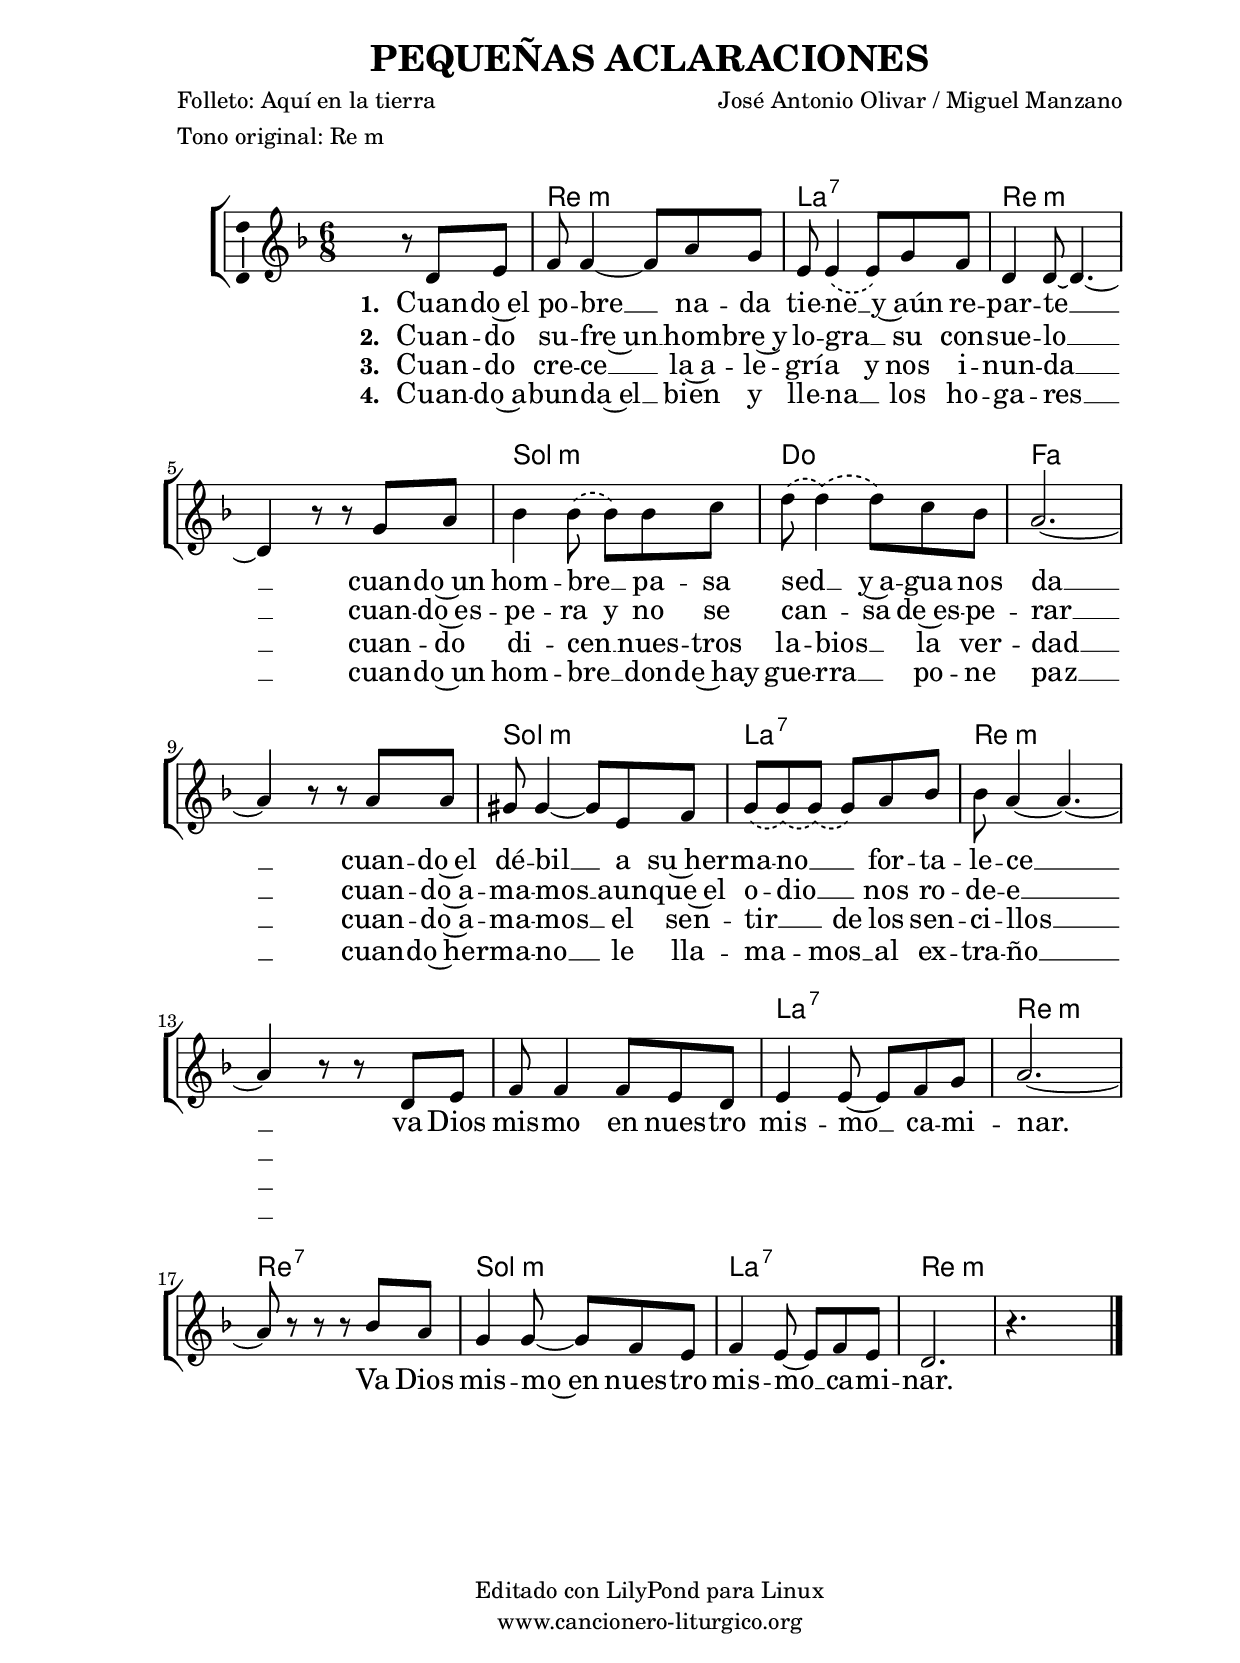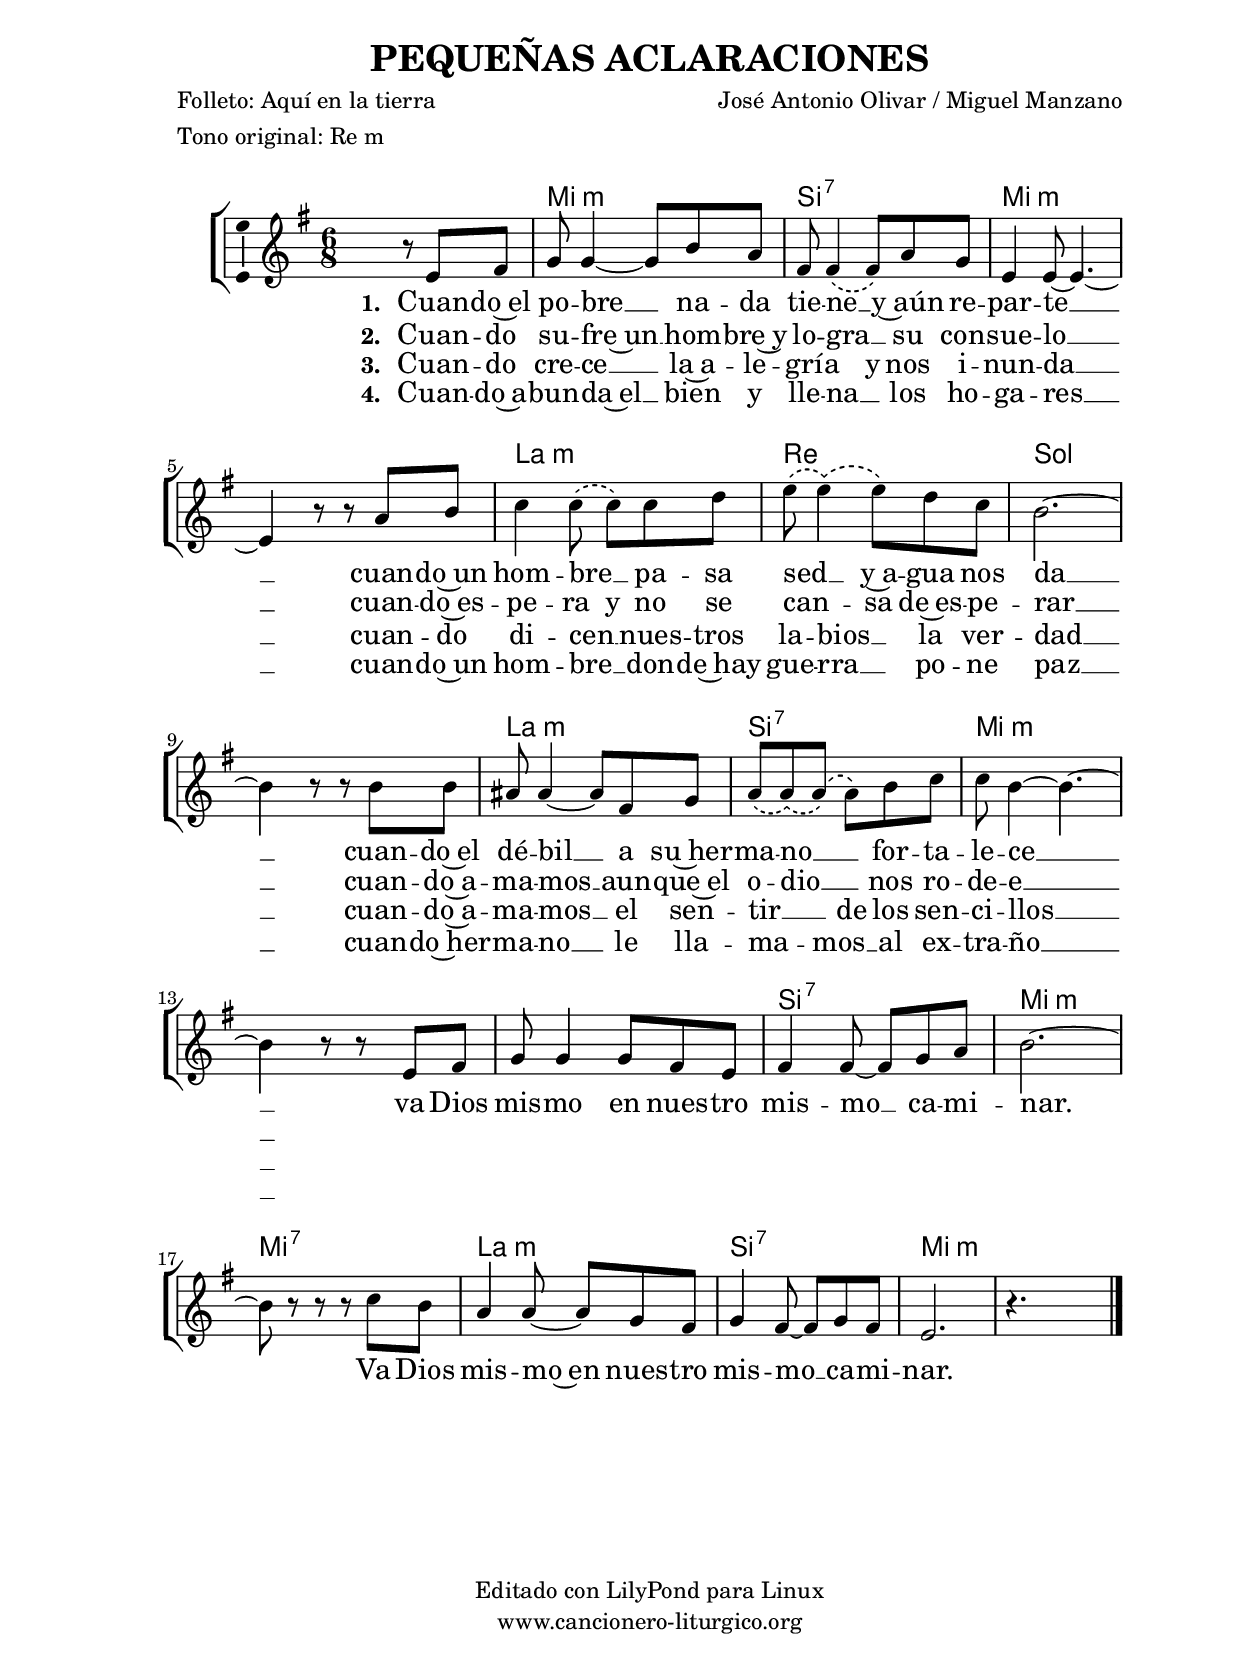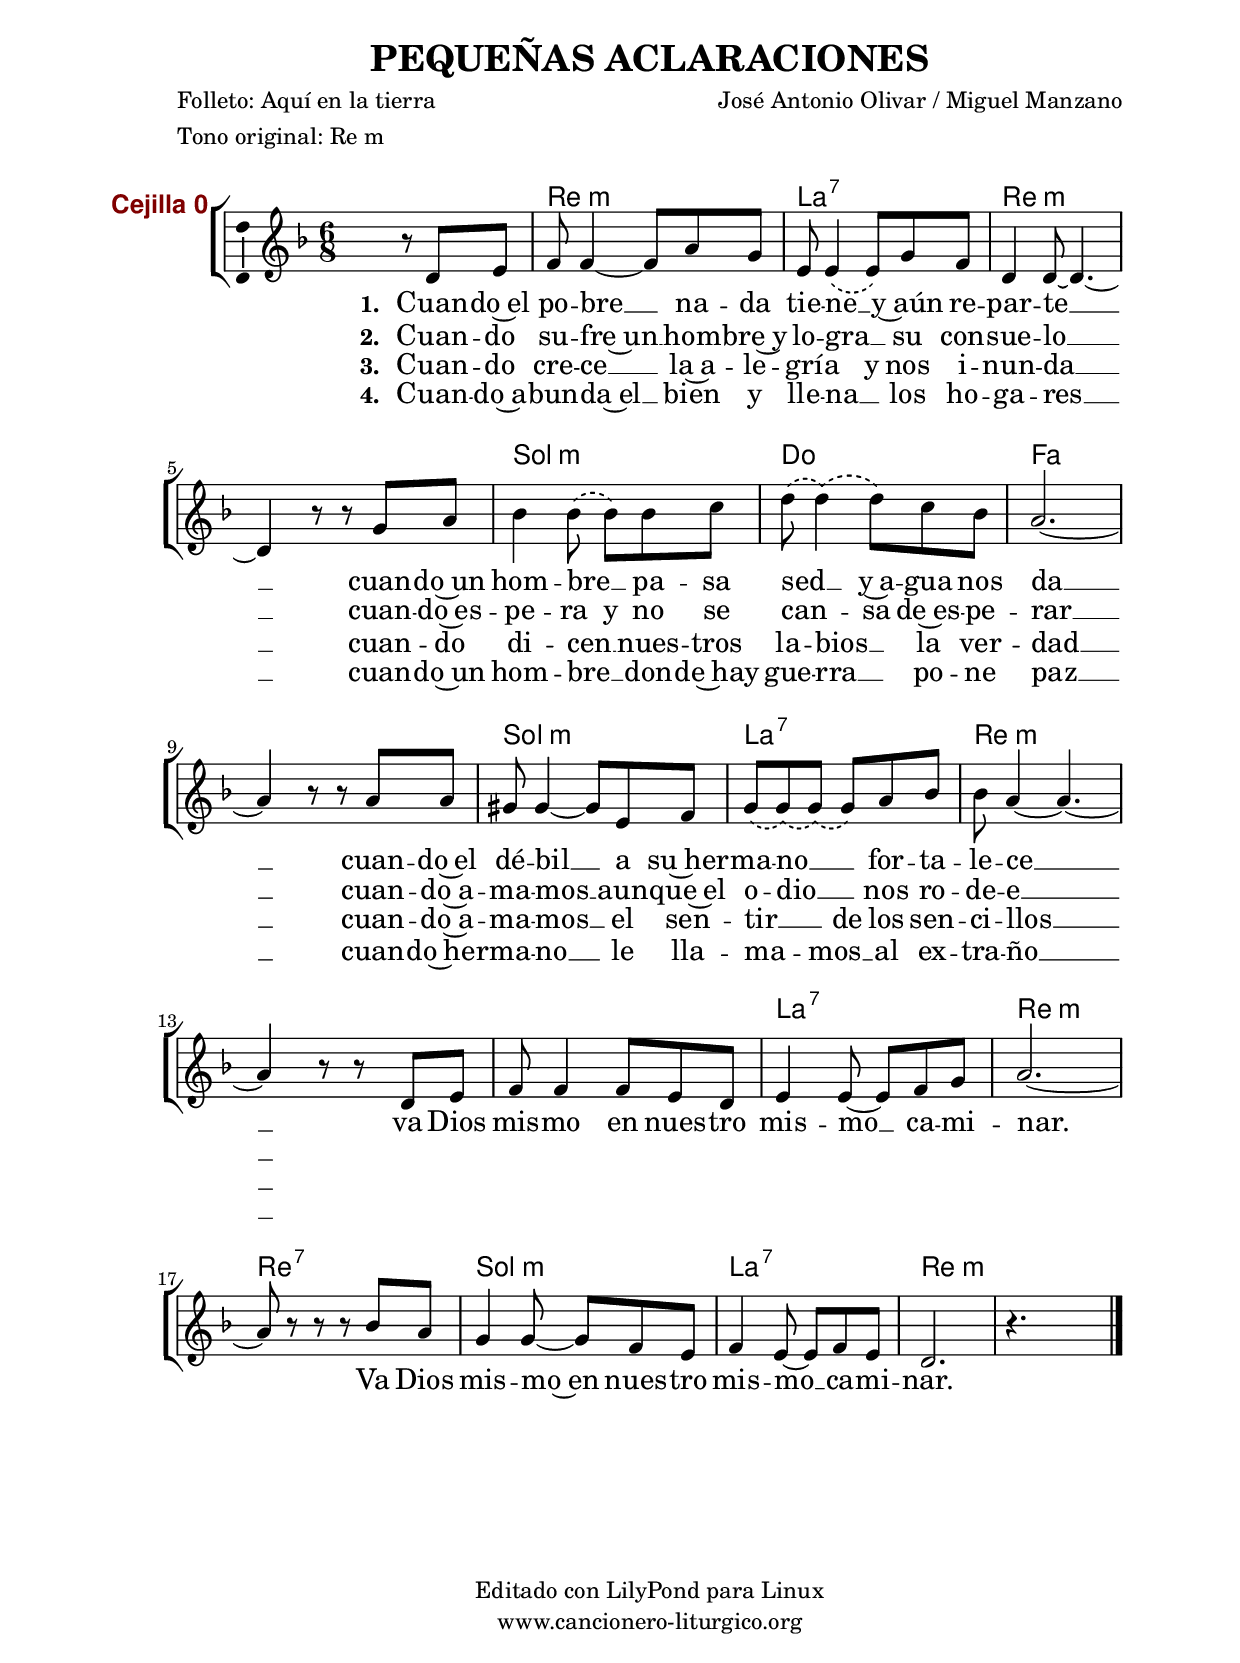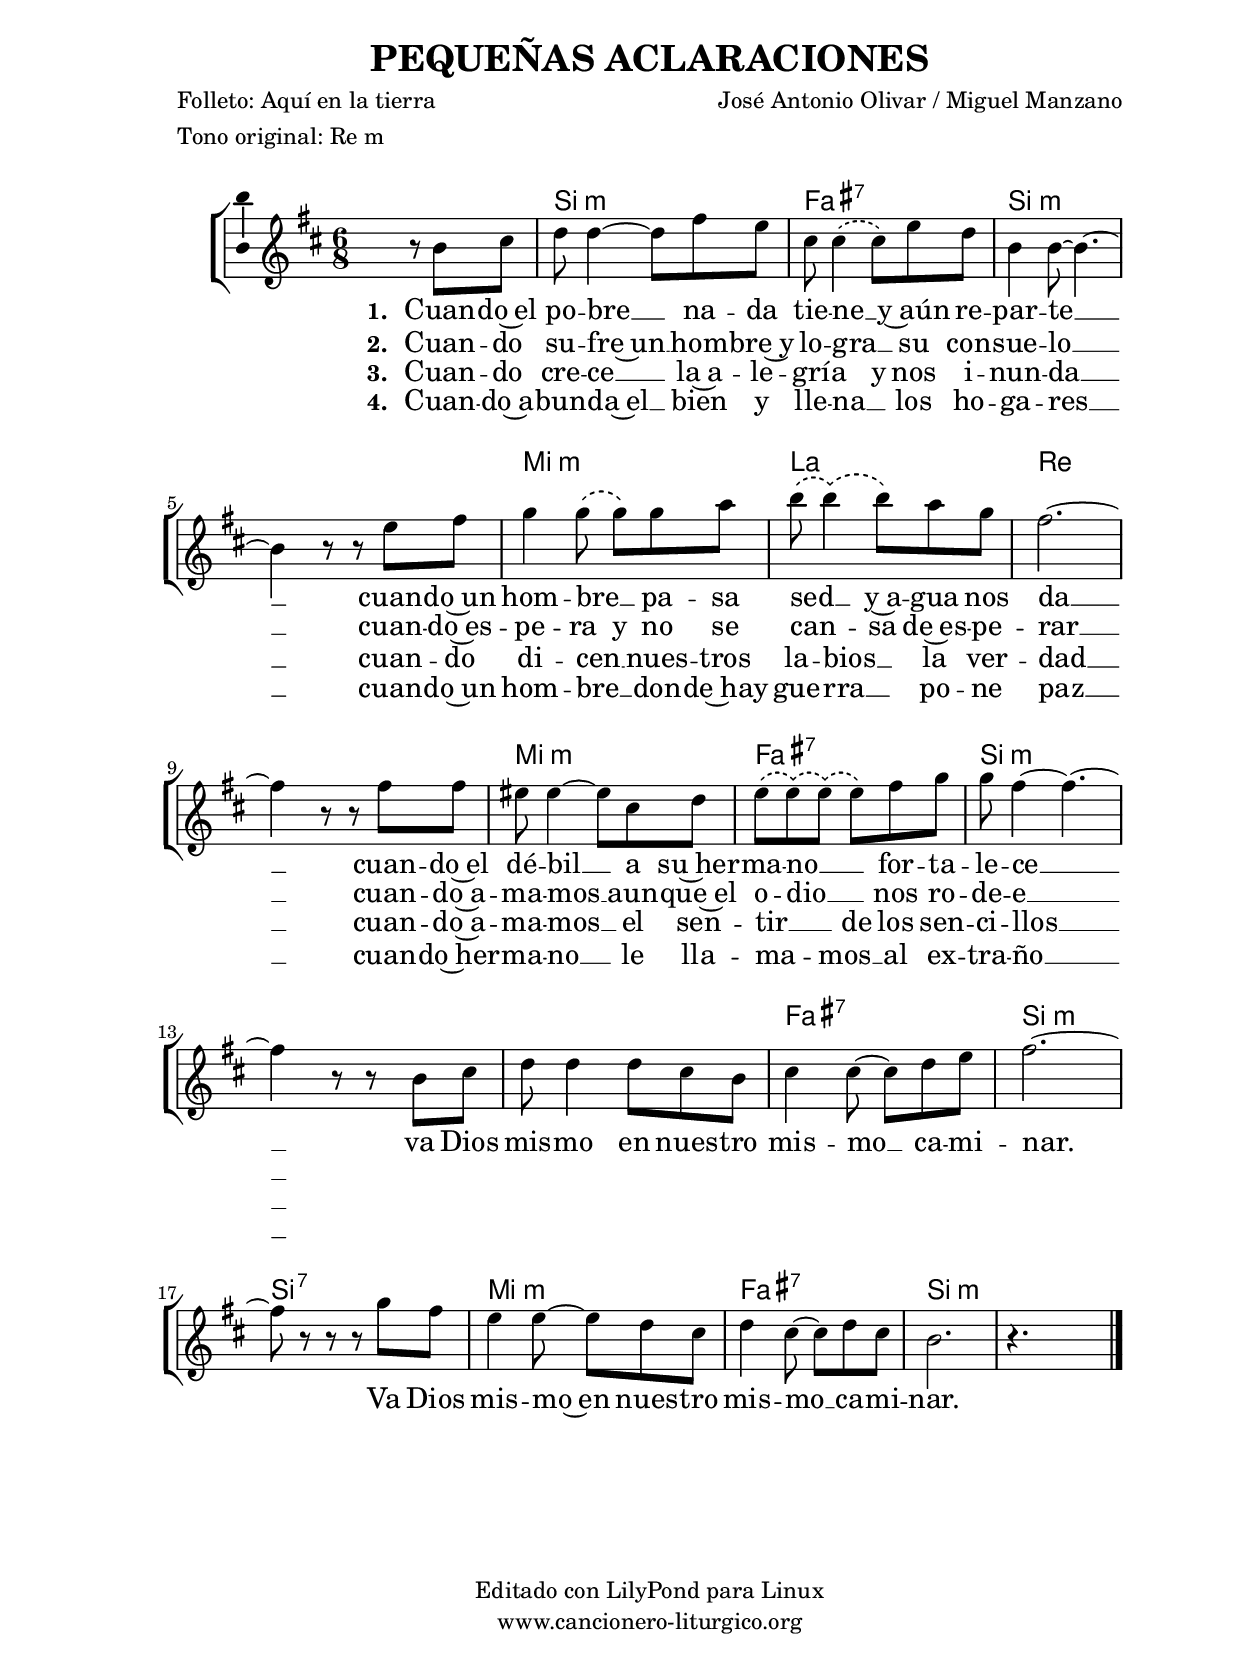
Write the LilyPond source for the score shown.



%versión de lilypond para la que se ha escrito esta partitura:
\version "2.16.0"

	%Tamaño papel
	#(set-default-paper-size "a4")
	%Tamaño partitura
	#(set-global-staff-size 20)
	%No responde al pulsar sobre una nota
	#(ly:set-option 'point-and-click #f)

%parámetros del encabezamiento:
\header {
	title = "PEQUEÑAS ACLARACIONES"
	subtitle = ""
	composer = "José Antonio Olivar / Miguel Manzano"
	poet = "Folleto: Aquí en la tierra"
	meter = "Tono original: Re m"
	arranger = ""
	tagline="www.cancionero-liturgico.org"
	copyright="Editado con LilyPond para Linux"
	tiempo = ""
	usos = "Comunión"
	letra = ""
	}

%parámetros asociados al papel:
\paper  {
	oddHeaderMarkup = \markup {\fill-line { \on-the-fly #not-first-page \fromproperty #'header:title \on-the-fly #not-first-page \fromproperty #'header:composer }}
	evenHeaderMarkup = \markup {\fill-line { \fromproperty #'header:composer \fromproperty #'header:title }}
	#(set-paper-size "a4")
	print-page-number = ##f
	first-page-number = 1
	print-first-page-number = ##f
%	head-separation = 3.0 \cm
	top-margin = 2.0 \cm
	bottom-margin = 0.5\cm
%%%	bottom-margin = -3.5\cm
	left-margin = 3.0 \cm
	line-width = 16.0 \cm 
	indent = 8\mm
	interscoreline = 2.\mm
	between-system-space = 15\mm
%	para que las partituras no llenen la hoja:
	ragged-bottom = ##t
%	idem para la última hoja:
	ragged-last-bottom = ##f
%	para que las partituras llenen el ancho del papel:
	ragged-last = ##f
	after-title-space = 2.5 \cm
%page-count=1
%system-count=6

	%Flexible Vertical Spacing
%	markup-markup-spacing =
%	#'((basic-distance . 15) (minimum-distance . 15) (padding . 3))
	markup-system-spacing =
	#'((basic-distance . 15) (minimum-distance . 15) (padding . 3))
	system-system-spacing =
	#'((basic-distance . 15) (minimum-distance . 15) (padding . 3))
	score-system-spacing =
	#'((basic-distance . 15) (minimum-distance . 15) (padding . 5))
%	top-system-spacing = % header
%	#'((basic-distance . 8) (minimum-distance . 0) (padding . 0))
%	top-markup-spacing =
%	#'((basic-distance . 20) (minimum-distance . 20) (padding . 0))
	last-bottom-spacing = % footer
	#'((basic-distance . 5) (minimum-distance . 5) (padding . 3))
%	score-markup-spacing =
%	#'((basic-distance . 16) (minimum-distance . 13) (padding . 0))

	}


%parámetros que afectan a toda la partitura:
global =  {
	%clave de sol (G):
	\clef G
	%armadura:
%%%	\transpose d e
	\key d \minor
	\tempo 4=100
	\set Score.tempoHideNote = ##t
	}


acordes = {
	\italianChords
	\chordmode {
%%%	\transpose d e
{

s2.
d2.:m a:7
d:m s
g:m c
f s
g:m a:7
d:m

s

%%%s

d:m a:7
d:m

%%%s

d:7
g:m a:7
d:m s

	}
	}
}

melodia = 
%%%\transpose d e
{
	\relative c'{
	\time 6/8

\phrasingSlurDashed

s4. r8 d8 e

f8 f4~f8 a g e e4 \(e8\) g f
d4 d8~d4.~d4 r8 r8 g8 a
bes4 bes8 \(bes8\) bes c d8 \(d4\) \(d8\) c bes
a2.~a4 r8 r a8 a
%\break
gis8 gis4~gis8 e f g8 \(g\) \(g\) \(g\) a bes
bes8 a4~a4.~a4 r8

%%%s4.
%%%\bar ""
%%%\break
%%%s4.

r8 d,8 e
f8 f4 f8 e d e4 e8~e f g
a2.~a8 r8 r

%%%s4.
%%%\bar ""
%%%\break
%%%s4.

r8 bes8 a
g4 g8~g f e f4 e8~e f e
d2. r4. s4.

\bar "|."
	}
	}


texto = \lyricmode {
\set stanza =#"1. " Cuan -- do~el po -- bre __ na -- da tie -- ne __ _ y~aún re -- par -- te __
cuan -- do~un hom -- bre __ _ pa -- sa sed __ _ y~a -- gua nos da __
cuan -- do~el dé -- bil __ a su~her -- ma -- no __ _ _ for -- ta -- le -- ce __
va Dios mis -- mo en nues -- tro mis -- mo __ ca -- mi -- nar.
Va Dios mis -- mo~en nues -- tro mis -- mo __ ca -- mi -- nar.

	}

textodos = \lyricmode {
\set stanza =#"2. " Cuan -- do su -- fre~un __ hom -- bre~y lo -- gra __ _ su con -- sue -- lo __
cuan -- do~es -- pe -- ra y no se can -- _ sa de~es -- pe -- rar __
cuan -- do~a -- ma -- mos __ aun -- que~el o -- dio __ _ _ nos ro -- de -- e __

	}

textotres = \lyricmode {
\set stanza =#"3. " Cuan -- do cre -- ce __ la~a -- le -- grí -- a y nos i -- nun -- da __
cuan -- do di -- cen __ _ nues -- tros la -- bios __ _ la ver -- dad __
cuan -- do~a -- ma -- mos __ el sen -- tir __ _ _ de los sen -- ci -- llos __

	}

textocuatro = \lyricmode {
\set stanza =#"4. " Cuan -- do~a -- bun -- da~el __ bien y lle -- na __ _ los ho -- ga -- res __
cuan -- do~un hom -- bre __ _ don -- de~hay gue -- rra __ _ po -- ne paz __
cuan -- do~her -- ma -- no __ le lla -- ma -- _ mos __ _ al ex -- tra -- ño __

	}


acordesStaff = \context ChordNames = acordesStaff <<
	\set chordChanges = ##t
	\acordes
	>>


%%%%%%%%%%%%%%%%%%%%%%%%%%%%%%%%%%% CEJILLA %%%%%%%%%%%%%%%%%%%%%%%%%%%%%%%%%%%
acordescejilla = {
%%%	\override ChordNames.ChordName #'font-size = #-1
%%%	\override ChordNames.ChordName #'font-series = #'bold
	\transpose c c {
		\acordes
		}
	}

acordescejillaStaff = \context ChordNames = acordescejillaStaff <<
	\set Staff.instrumentName = \markup \with-color #darkred \larger \bold \sans "Cejilla 0"
	\set chordChanges = ##t
	\acordescejilla
	>>
%%%%%%%%%%%%%%%%%%%%%%%%%%%%%%%%%%% CEJILLA %%%%%%%%%%%%%%%%%%%%%%%%%%%%%%%%%%%


vozStaff = \context Voice = vozStaff
\with {\consists "Ambitus_engraver"}
<<
%	\set Staff.instrumentName = ""
%	\set Staff.shortInstrumentName = ""
%	\set Staff.midiInstrument = #"clarinet"
%	\set Staff.midiInstrument = #"cello"
%	\set Staff.midiInstrument = #"flute"
	\set Staff.midiInstrument = #"electric guitar (jazz)"
%	\set Staff.midiInstrument = #"english horn"
%	\set Staff.midiInstrument = #"violin"
%	\set Staff.midiInstrument = #"glockenspiel"
	\set Staff.midiMinimumVolume = #0.7
	\set Staff.midiMaximumVolume = #0.9
	\global
	\melodia
	>>

textoStaff = \context Lyrics = textoStaff <<
	\lyricsto vozStaff \texto
	>>

textodosStaff = \context Lyrics = textodosStaff <<
	\lyricsto vozStaff \textodos
	>>

textotresStaff = \context Lyrics = textotresStaff <<
	\lyricsto vozStaff \textotres
	>>

textocuatroStaff = \context Lyrics = textocuatroStaff <<
	\lyricsto vozStaff \textocuatro
	>>


\book {
	\score {
		\context ChoirStaff {
			\override StaffGroup.SystemStartBracket #'collapse-height = #1
			\override Score.SystemStartBar #'collapse-height = #1
			<<
			\acordesStaff
			\vozStaff
			\textoStaff
			\textodosStaff
			\textotresStaff
			\textocuatroStaff
			>>
			}
		\layout {
	    		\context {
				\Lyrics
				\override LyricText #'font-size = #2
				}
	   		 \context {
				\Score
				\override StaffSymbol #'staff-space = #(magstep +3)
				}
			}
		}
	\score {
		\unfoldRepeats
		\context ChoirStaff {
			<<
			\acordesStaff
			\vozStaff
			>>
			}
		\midi {
	  		\context {
	  			\Score
				tempoWholesPerMinute = #(ly:make-moment 70 4)
				}
			}
		}
	}


%Partitura para guitarra
#(define output-suffix "G")
\book {
	\score {
		\context ChoirStaff {
			\override StaffGroup.SystemStartBracket #'collapse-height = #1
			\override Score.SystemStartBar #'collapse-height = #1
			<<
			\acordescejillaStaff
			\vozStaff
			\textoStaff
			\textodosStaff
			\textotresStaff
			\textocuatroStaff
			>>
			}
		\layout {
%%%%%%%%%%%%%%%%%%%%%%%%%%%%%%%%%%% CEJILLA %%%%%%%%%%%%%%%%%%%%%%%%%%%%%%%%%%%
			\context {
				\ChordNames \consists Instrument_name_engraver
				}
%%%%%%%%%%%%%%%%%%%%%%%%%%%%%%%%%%% CEJILLA %%%%%%%%%%%%%%%%%%%%%%%%%%%%%%%%%%%
	    		\context {
				\Lyrics
				\override LyricText #'font-size = #2
				}
	   		 \context {
				\Score
				\override StaffSymbol #'staff-space = #(magstep +3)
				}
			}
		}
	}


#(define output-suffix "C")
\book {
	\score {
		\context ChoirStaff {
			\override StaffGroup.SystemStartBracket #'collapse-height = #1
			\override Score.SystemStartBar #'collapse-height = #1
\transpose c d
			<<
			\acordesStaff
			\vozStaff
			\textoStaff
			\textodosStaff
			\textotresStaff
			\textocuatroStaff
			>>
			}
		\layout {
	    		\context {
				\Lyrics
				\override LyricText #'font-size = #2
				}
	   		 \context {
				\Score
				\override StaffSymbol #'staff-space = #(magstep +3)
				}
			}
		}
	}


#(define output-suffix "S")
\book {
	\score {
		\context ChoirStaff {
			\override StaffGroup.SystemStartBracket #'collapse-height = #1
			\override Score.SystemStartBar #'collapse-height = #1
\transpose c a
			<<
			\acordesStaff
			\vozStaff
			\textoStaff
			\textodosStaff
			\textotresStaff
			\textocuatroStaff
			>>
			}
		\layout {
	    		\context {
				\Lyrics
				\override LyricText #'font-size = #2
				}
	   		 \context {
				\Score
				\override StaffSymbol #'staff-space = #(magstep +3)
				}
			}
		}
	}


